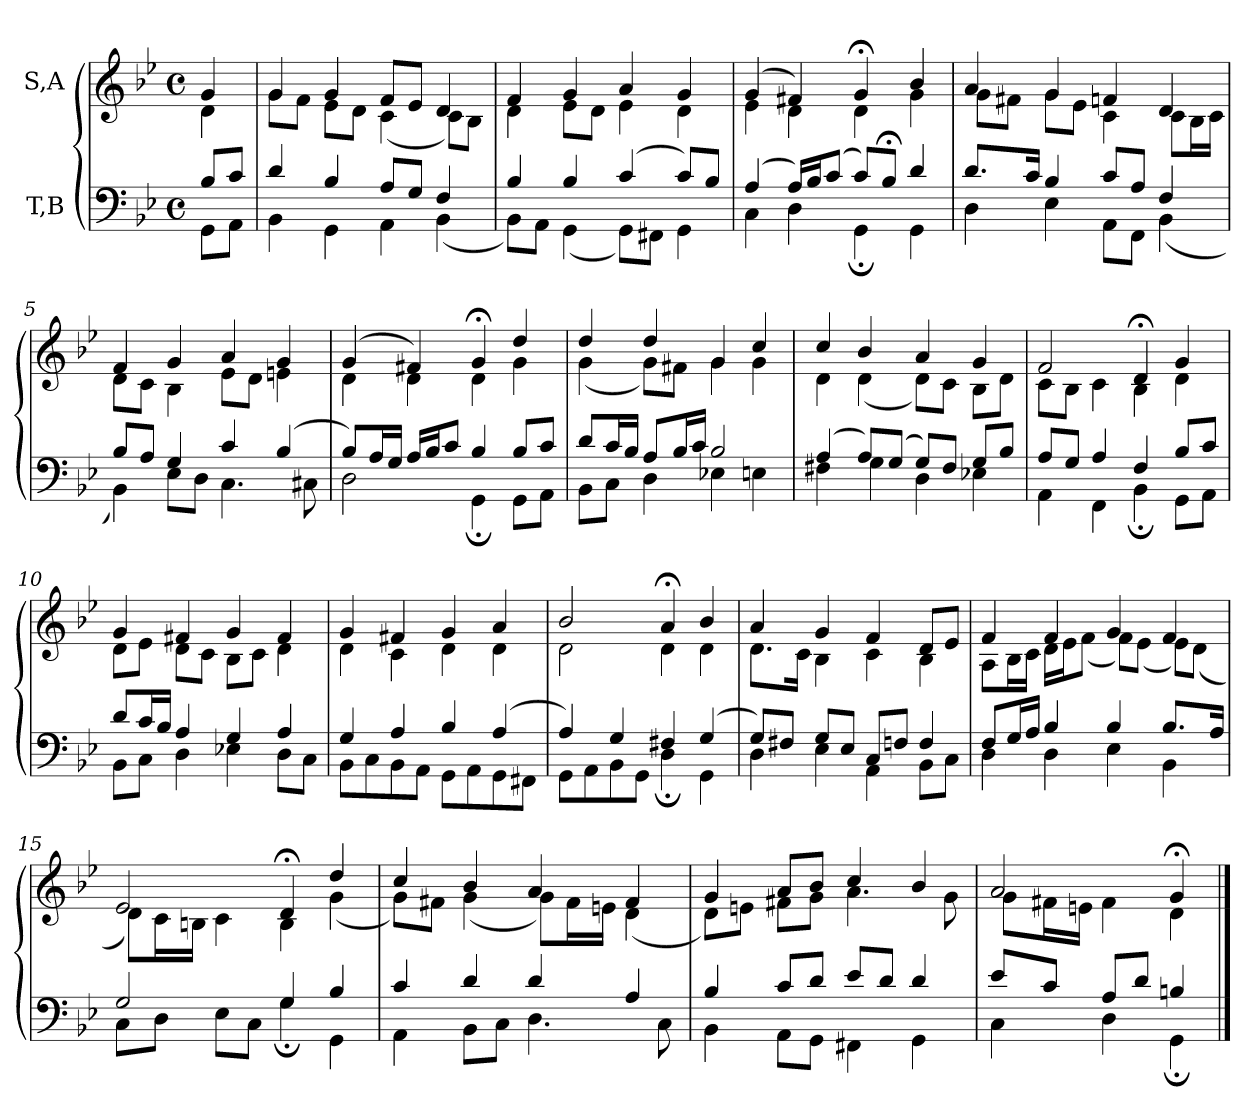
**kern	**kern
*part2	*part1
*staff2	*staff1
*I"T,B	*I"S,A
*clefF4	*clefG2
*k[b-e-]	*k[b-e-]
*M4/4	*M4/4
*met(c)	*met(c)
=	=
*^	*^
8B-L	8GGL	4g	4d
8cJ	8AAJ	.	.
=1	=1	=1	=1
4d	4BB-	4g	8gL
.	.	.	8fJ
4B-	4GG	4g	8e-L
.	.	.	8dJ
8AL	4AA	8fL	(<4c
8GJ	.	8e-J	.
4F	(<4BB-	4d	8cL)
.	.	.	8B-J
=2	=2	=2	=2
4B-	8BB-L)	4f	4d
.	8AAJ	.	.
4B-	(<4GG	4g	8e-L
.	.	.	8dJ
(>4c	8GGL)	4a	4e-
.	8FF#XJ	.	.
8cL)	4GG	4g	4d
8B-J	.	.	.
=3	=3	=3	=3
(>4A	4C	(>4g	4e-
16ALL)	4D	4f#X)	4d
16B-J	.	.	.
(>8cJ	.	.	.
8cL)	4GG;	4g;<	4d
8B-;<J	.	.	.
4d	4GG	4b-	4g
=4	=4	=4	=4
8.dL	4D	4a	8gL
.	.	.	8f#XJ
16cJk	.	.	.
4B-	4E-	4g	8gL
.	.	.	8e-J
8cL	8AAL	4fn	4c
8AJ	8FFJ	.	.
4F	(<4BB-	4d	8cL
.	.	.	16B-L
.	.	.	16cJJ
=5	=5	=5	=5
8B-L	4BB-)	4f	8dL
8AJ	.	.	8cJ
4G	8E-L	4g	4B-
.	8DJ	.	.
4c	4.C	4a	8e-L
.	.	.	8dJ
(>4B-	.	4g	4en
.	8C#X	.	.
=6	=6	=6	=6
8B-L)	2D	(>4g	4d
16AL	.	.	.
16GJJ	.	.	.
16ALL	.	4f#X)	4d
16B-J	.	.	.
8cJ	.	.	.
4B-	4GG;	4g;<	4d
8B-L	8GGL	4dd	4g
8cJ	8AAJ	.	.
=7	=7	=7	=7
8dL	8BB-L	4dd	(<4g
16cL	8CJ	.	.
16B-JJ	.	.	.
8AL	4D	4dd	8gL)
16B-L	.	.	8f#XJ
16cJJ	.	.	.
2B-	4E-X	4g	4g
.	4En	4cc	4g
=8	=8	=8	=8
(>4A	4F#X	4cc	4d
8AL)	4G	4b-	(<4d
(>8GJ	.	.	.
8GL)	4D	4a	8dL)
8F#J	.	.	8cJ
8GL	4E-X	4g	8B-L
8B-J	.	.	8dJ
=9	=9	=9	=9
8AL	4AA	2f	8cL
8GJ	.	.	8B-J
4A	4FF	.	4c
4F	4BB-;	4d;<	4B-
8B-L	8GGL	4g	4d
8cJ	8AAJ	.	.
=10	=10	=10	=10
8dL	8BB-L	4g	8dL
16cL	8CJ	.	8e-J
16B-JJ	.	.	.
4A	4D	4f#X	8dL
.	.	.	8cJ
4G	4E-X	4g	8B-L
.	.	.	8cJ
4A	8DL	4f#	4d
.	8CJ	.	.
=11	=11	=11	=11
4G	8BB-L	4g	4d
.	8C	.	.
4A	8BB-	4f#X	4c
.	8AAJ	.	.
4B-	8GGL	4g	4d
.	8AA	.	.
(>4A	8GG	4a	4d
.	8FF#XJ	.	.
=12	=12	=12	=12
4A)	8GGL	2b-	2d
.	8AA	.	.
4G	8BB-	.	.
.	8GGJ	.	.
4F#X	4D;	4a;<	4d
(>4G	4GG	4b-	4d
=13	=13	=13	=13
8GL)	4D	4a	8.dL
8F#XJ	.	.	.
.	.	.	16cJk
8GL	4E-	4g	4B-
8E-J	.	.	.
8CL	4AA	4f	4c
8FnJ	.	.	.
4F	8BB-L	8dL	4B-
.	8CJ	8e-J	.
=14	=14	=14	=14
8FL	4D	4f	8AL
16GL	.	.	16B-L
16AJJ	.	.	16cJJ
4B-	4D	4f	16dLL
.	.	.	16e-J
.	.	.	(<8fJ
4B-	4E-	4g	8fL)
.	.	.	(<8e-J
8.B-L	4BB-	4f	8e-L)
.	.	.	(<8dJ
16AJk	.	.	.
=15	=15	=15	=15
2G	8CL	2e-	8dL)
.	8DJ	.	16cL
.	.	.	16BnJJ
.	8E-L	.	4c
.	8CJ	.	.
4G	4G;	4d;<	4B
4B-	4GG	4dd	(<4g
=16	=16	=16	=16
4c	4AA	4cc	8gL)
.	.	.	8f#XJ
4d	8BB-L	4b-	(<4g
.	8CJ	.	.
4d	4.D	4a	8gL)
.	.	.	16f#L
.	.	.	16enJJ
4A	.	4f#	(<4d
.	8C	.	.
=17	=17	=17	=17
4B-	4BB-	4g	8dL)
.	.	.	8enJ
8cL	8AAL	8aL	8f#XL
8dJ	8GGJ	8b-J	8gJ
8e-L	4FF#X	4cc	4.a
8dJ	.	.	.
4d	4GG	4b-	.
.	.	.	8g
=18	=18	=18	=18
8e-L	4C	2a	8gL
8cJ	.	.	16f#XL
.	.	.	16enJJ
8AL	4D	.	4f#
8dJ	.	.	.
4Bn	4GG;	4g;<	4d
*v	*v	*	*
*	*v	*v
==	==
*-	*-
